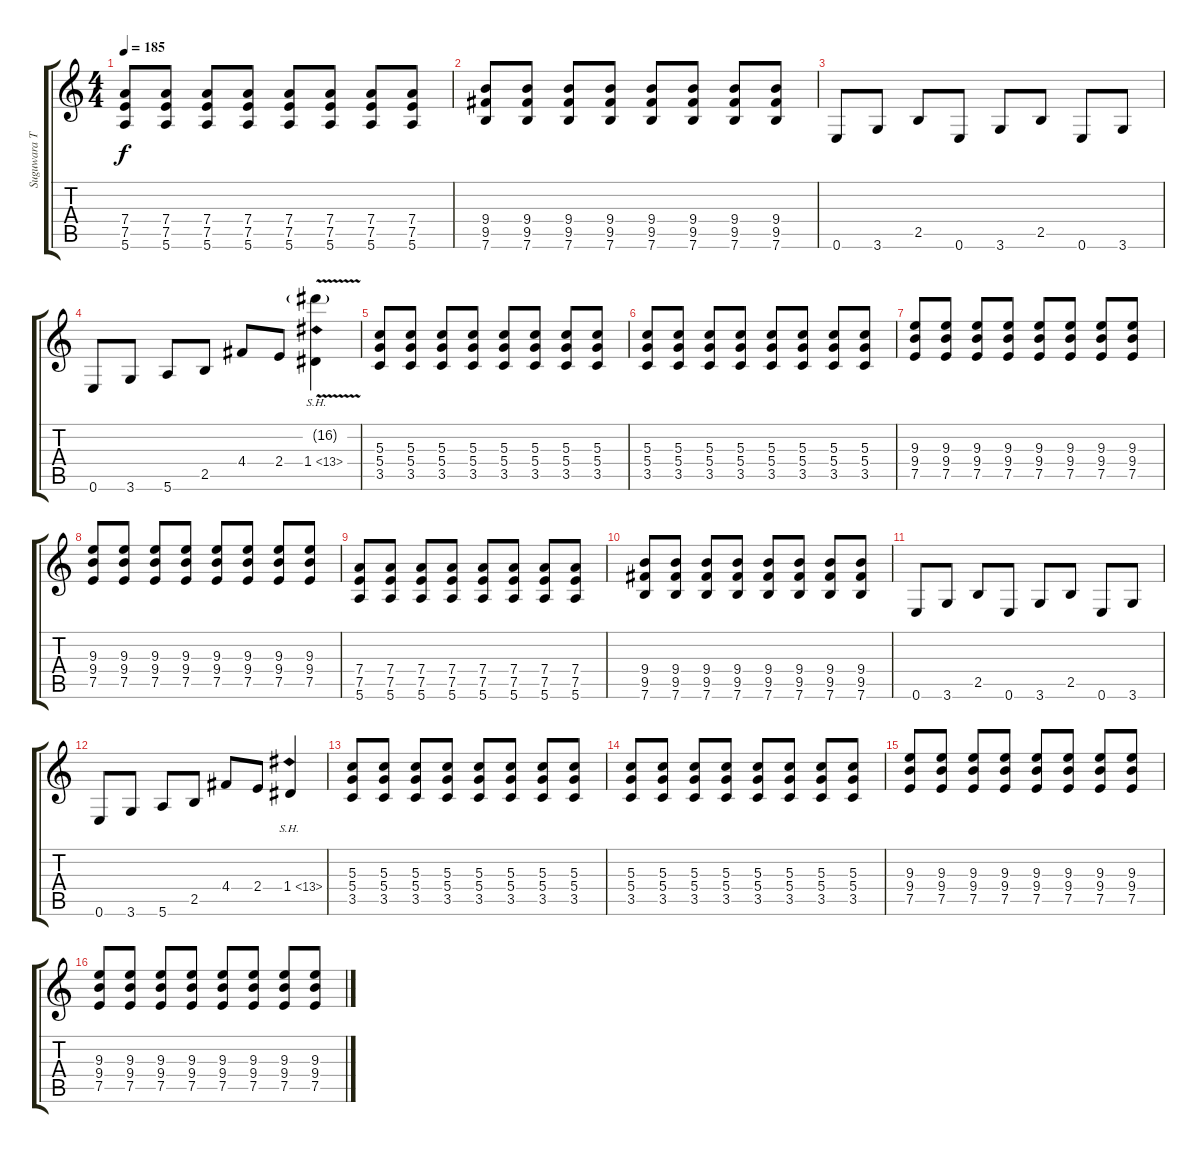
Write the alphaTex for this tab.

\track ("Suguwara Takuro" "Suguwara T") {instrument overdrivenguitar}
\staff {score tabs}
\tuning (E4 B3 G3 D3 A2 E2) {hide}
\ts (4 4)
\tempo 185
\clef g2
\ks c
(7.4 7.5 5.6).8{dy f} (7.4 7.5 5.6).8 (7.4 7.5 5.6).8 (7.4 7.5 5.6).8 (7.4 7.5 5.6).8 (7.4 7.5 5.6).8 (7.4 7.5 5.6).8 (7.4 7.5 5.6).8 |
(9.4 9.5 7.6).8 (9.4 9.5 7.6).8 (9.4 9.5 7.6).8 (9.4 9.5 7.6).8 (9.4 9.5 7.6).8 (9.4 9.5 7.6).8 (9.4 9.5 7.6).8 (9.4 9.5 7.6).8 |
0.6.8 3.6.8 2.5.8 0.6.8 3.6.8 2.5.8 0.6.8 3.6.8 |
0.6.8 3.6.8 5.6.8 2.5.8 4.4.8 2.4.8 (16.2{v g} 1.4{sh 12}).4 |
(5.3 5.4 3.5).8 (5.3 5.4 3.5).8 (5.3 5.4 3.5).8 (5.3 5.4 3.5).8 (5.3 5.4 3.5).8 (5.3 5.4 3.5).8 (5.3 5.4 3.5).8 (5.3 5.4 3.5).8 |
(5.3 5.4 3.5).8 (5.3 5.4 3.5).8 (5.3 5.4 3.5).8 (5.3 5.4 3.5).8 (5.3 5.4 3.5).8 (5.3 5.4 3.5).8 (5.3 5.4 3.5).8 (5.3 5.4 3.5).8 |
(9.3 9.4 7.5).8 (9.3 9.4 7.5).8 (9.3 9.4 7.5).8 (9.3 9.4 7.5).8 (9.3 9.4 7.5).8 (9.3 9.4 7.5).8 (9.3 9.4 7.5).8 (9.3 9.4 7.5).8 |
(9.3 9.4 7.5).8 (9.3 9.4 7.5).8 (9.3 9.4 7.5).8 (9.3 9.4 7.5).8 (9.3 9.4 7.5).8 (9.3 9.4 7.5).8 (9.3 9.4 7.5).8 (9.3 9.4 7.5).8 |
(7.4 7.5 5.6).8 (7.4 7.5 5.6).8 (7.4 7.5 5.6).8 (7.4 7.5 5.6).8 (7.4 7.5 5.6).8 (7.4 7.5 5.6).8 (7.4 7.5 5.6).8 (7.4 7.5 5.6).8 |
(9.4 9.5 7.6).8 (9.4 9.5 7.6).8 (9.4 9.5 7.6).8 (9.4 9.5 7.6).8 (9.4 9.5 7.6).8 (9.4 9.5 7.6).8 (9.4 9.5 7.6).8 (9.4 9.5 7.6).8 |
0.6.8 3.6.8 2.5.8 0.6.8 3.6.8 2.5.8 0.6.8 3.6.8 |
0.6.8 3.6.8 5.6.8 2.5.8 4.4.8 2.4.8 1.4{sh 12}.4 |
(5.3 5.4 3.5).8 (5.3 5.4 3.5).8 (5.3 5.4 3.5).8 (5.3 5.4 3.5).8 (5.3 5.4 3.5).8 (5.3 5.4 3.5).8 (5.3 5.4 3.5).8 (5.3 5.4 3.5).8 |
(5.3 5.4 3.5).8 (5.3 5.4 3.5).8 (5.3 5.4 3.5).8 (5.3 5.4 3.5).8 (5.3 5.4 3.5).8 (5.3 5.4 3.5).8 (5.3 5.4 3.5).8 (5.3 5.4 3.5).8 |
(9.3 9.4 7.5).8 (9.3 9.4 7.5).8 (9.3 9.4 7.5).8 (9.3 9.4 7.5).8 (9.3 9.4 7.5).8 (9.3 9.4 7.5).8 (9.3 9.4 7.5).8 (9.3 9.4 7.5).8 |
(9.3 9.4 7.5).8 (9.3 9.4 7.5).8 (9.3 9.4 7.5).8 (9.3 9.4 7.5).8 (9.3 9.4 7.5).8 (9.3 9.4 7.5).8 (9.3 9.4 7.5).8 (9.3 9.4 7.5).8
